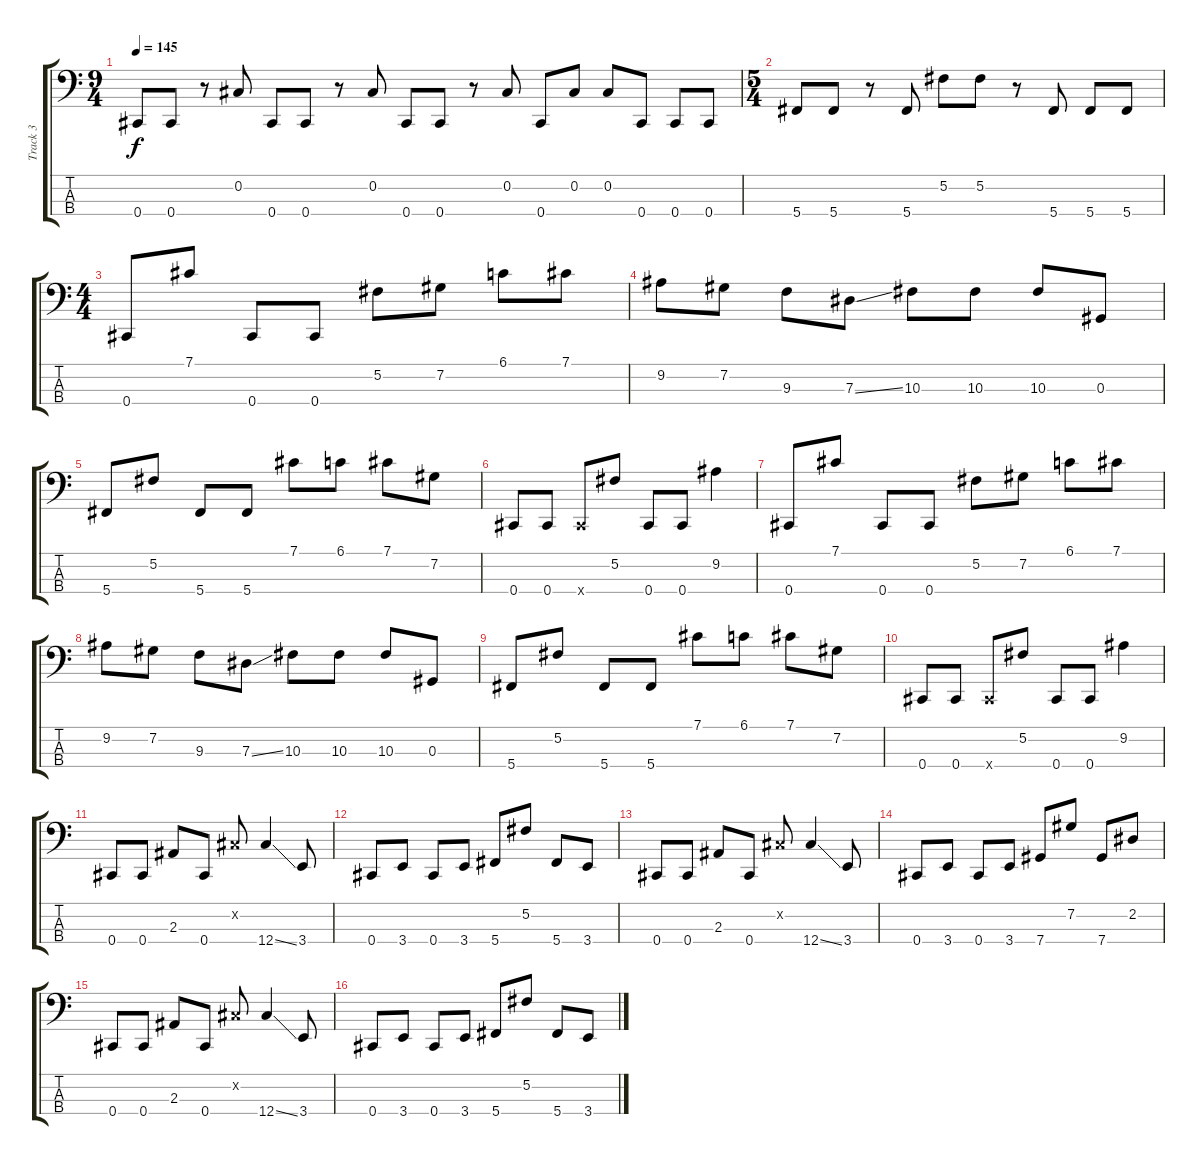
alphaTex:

\track ("Track 3" "Track 3") {instrument electricbassfinger}
\staff {score tabs}
\tuning (Gb2 Db2 Ab1 Db1) {hide}
\ts (9 4)
\tempo 145
\clef f4
\ks c
0.4.8{dy f} 0.4.8 r.8 0.2.8 0.4.8 0.4.8 r.8 0.2.8 0.4.8 0.4.8 r.8 0.2.8 0.4.8 0.2.8 0.2.8 0.4.8 0.4.8 0.4.8 |
\ts (5 4)
5.4.8 5.4.8 r.8 5.4.8 5.2.8 5.2.8 r.8 5.4.8 5.4.8 5.4.8 |
\ts (4 4)
0.4.8 7.1.8 0.4.8 0.4.8 5.2.8 7.2.8 6.1.8 7.1.8 |
9.2.8 7.2.8 9.3.8 7.3{ss}.8 10.3.8 10.3.8 10.3.8 0.3.8 |
5.4.8 5.2.8 5.4.8 5.4.8 7.1.8 6.1.8 7.1.8 7.2.8 |
0.4.8 0.4.8 0.4{x}.8 5.2.8 0.4.8 0.4.8 9.2.4 |
0.4.8 7.1.8 0.4.8 0.4.8 5.2.8 7.2.8 6.1.8 7.1.8 |
9.2.8 7.2.8 9.3.8 7.3{ss}.8 10.3.8 10.3.8 10.3.8 0.3.8 |
5.4.8 5.2.8 5.4.8 5.4.8 7.1.8 6.1.8 7.1.8 7.2.8 |
0.4.8 0.4.8 0.4{x}.8 5.2.8 0.4.8 0.4.8 9.2.4 |
0.4.8 0.4.8 2.3.8 0.4.8 0.2{x}.8{instrument slapbass1} 12.4{ss}.4 3.4.8{instrument electricbassfinger} |
0.4.8 3.4.8 0.4.8 3.4.8 5.4.8 5.2.8 5.4.8 3.4.8 |
0.4.8 0.4.8 2.3.8 0.4.8 0.2{x}.8{instrument slapbass1} 12.4{ss}.4 3.4.8{instrument electricbassfinger} |
0.4.8 3.4.8 0.4.8 3.4.8 7.4.8 7.2.8 7.4.8 2.2.8 |
0.4.8 0.4.8 2.3.8 0.4.8 0.2{x}.8{instrument slapbass1} 12.4{ss}.4 3.4.8{instrument electricbassfinger} |
0.4.8 3.4.8 0.4.8 3.4.8 5.4.8 5.2.8 5.4.8 3.4.8
